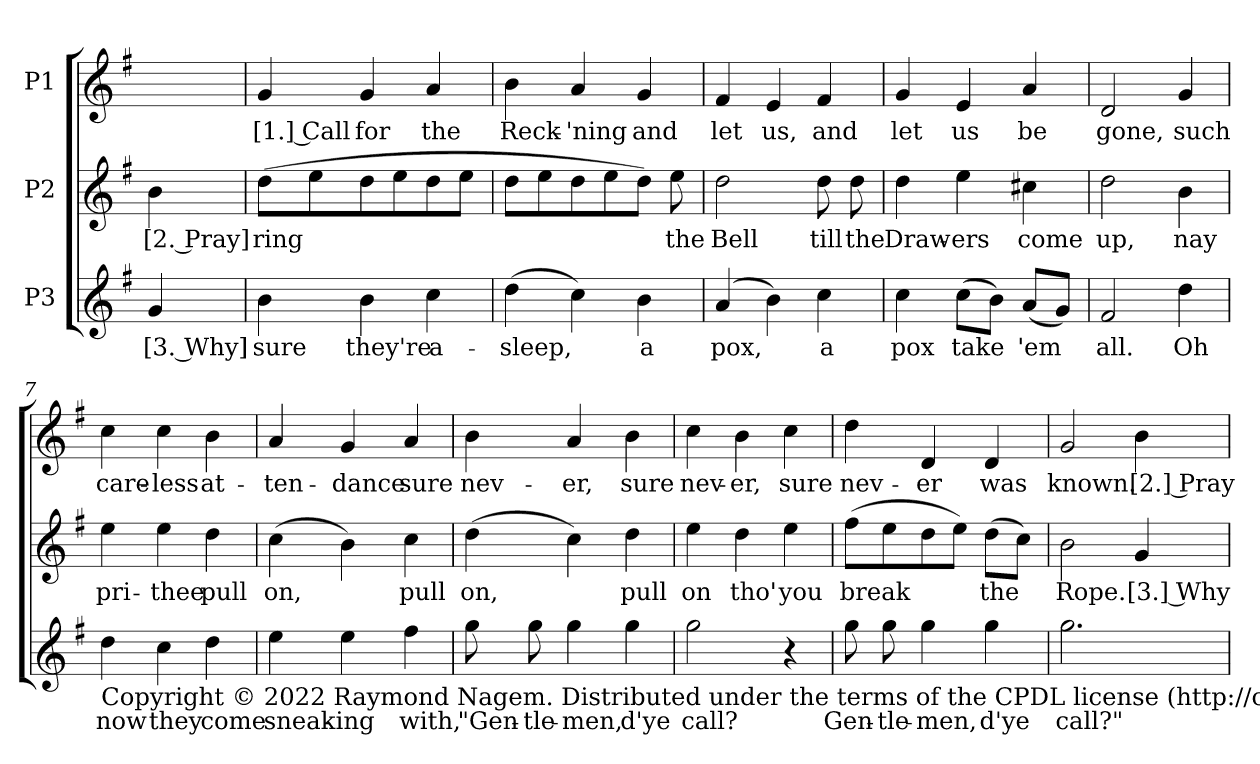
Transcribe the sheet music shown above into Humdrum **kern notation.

**kern	**text	**kern	**text	**kern	**text
*part3	*part3	*part2	*part2	*part1	*part1
*staff3	*staff3	*staff2	*staff2	*staff1	*staff1
*I"P3	*	*I"P2	*	*I"P1	*
*clefG2	*	*clefG2	*	*clefG2	*
*	*	*ITrd7c12	*	*	*
*k[f#]	*	*k[f#]	*	*k[f#]	*
*G:	*	*G:	*	*G:	*
=1	=1	=1	=1	=1	=1
!	!LO:LY:b	!	!LO:LY:b	!	!
4g/	[3. Why]	4B\	[2. Pray]	4ryy	.
=2	=2	=2	=2	=2	=2
!	!LO:LY:b	!	!LO:LY:b	!	!LO:LY:b
4b\	sure	(>8d\L	ring	4g/	[1.] Call
.	.	8e\	.	.	.
!	!LO:LY:b	!	!	!	!LO:LY:b
4b\	they're	8d\	.	4g/	for
.	.	8e\	.	.	.
!	!LO:LY:b	!	!	!	!LO:LY:b
4cc\	a-	8d\	.	4a/	the
.	.	8e\J	.	.	.
=3	=3	=3	=3	=3	=3
!	!LO:LY:b	!	!	!	!LO:LY:b
(>4dd\	-sleep,	8d\L	.	4b\	Reck-
.	.	8e\	.	.	.
!	!	!	!	!	!LO:LY:b
4cc\)	.	8d\	.	4a/	-'ning
.	.	8e\	.	.	.
!	!LO:LY:b	!	!	!	!LO:LY:b
4b\	a	8d\J)	.	4g/	and
!	!	!	!LO:LY:b	!	!
.	.	8e\	the	.	.
=4	=4	=4	=4	=4	=4
!	!LO:LY:b	!	!LO:LY:b	!	!LO:LY:b
(4a/	pox,	2d\	Bell	4f#/	let
!	!	!	!	!	!LO:LY:b
4b\)	.	.	.	4e/	us,
!	!LO:LY:b	!	!LO:LY:b	!	!LO:LY:b
4cc\	a	8d\	till	4f#/	and
!	!	!	!LO:LY:b	!	!
.	.	8d\	the	.	.
=5	=5	=5	=5	=5	=5
!	!LO:LY:b	!	!LO:LY:b	!	!LO:LY:b
4cc\	pox	4d\	Draw-	4g/	let
!	!LO:LY:b	!	!LO:LY:b	!	!LO:LY:b
(>8cc\L	take	4e\	-ers	4e/	us
8b\J)	.	.	.	.	.
!	!LO:LY:b	!	!LO:LY:b	!	!LO:LY:b
(<8a/L	'em	4c#X\	come	4a/	be
8g/J)	.	.	.	.	.
=6	=6	=6	=6	=6	=6
!	!LO:LY:b	!	!LO:LY:b	!	!LO:LY:b
2f#/	all.	2d\	up,	2d/	gone,
!	!LO:LY:b	!	!LO:LY:b	!	!LO:LY:b
4dd\	Oh	4B\	nay	4g/	such
!!LO:LB:g=z
=7	=7	=7	=7	=7	=7
!LO:TX:b:t=Copyright © 2022 Raymond Nagem. Distributed under the terms of the CPDL license (http&colon;//cpdl.org).	!	!	!	!	!
!	!LO:LY:b	!	!LO:LY:b	!	!LO:LY:b
4dd\	now	4e\	pri-	4cc\	care-
!	!LO:LY:b	!	!LO:LY:b	!	!LO:LY:b
4cc\	they	4e\	-thee	4cc\	-less
!	!LO:LY:b	!	!LO:LY:b	!	!LO:LY:b
4dd\	come	4d\	pull	4b\	at-
=8	=8	=8	=8	=8	=8
!	!LO:LY:b	!	!LO:LY:b	!	!LO:LY:b
4ee\	sneak-	(>4c\	on,	4a/	-ten-
!	!LO:LY:b	!	!	!	!LO:LY:b
4ee\	-ing	4B\)	.	4g/	-dance
!	!LO:LY:b	!	!LO:LY:b	!	!LO:LY:b
4ff#\	with,	4c\	pull	4a/	sure
=9	=9	=9	=9	=9	=9
!	!LO:LY:b	!	!LO:LY:b	!	!LO:LY:b
8gg\	"Gen-	(>4d\	on,	4b\	nev-
!	!LO:LY:b	!	!	!	!
8gg\	-tle-	.	.	.	.
!	!LO:LY:b	!	!	!	!LO:LY:b
4gg\	-men,	4c\)	.	4a/	-er,
!	!LO:LY:b	!	!LO:LY:b	!	!LO:LY:b
4gg\	d'ye	4d\	pull	4b\	sure
=10	=10	=10	=10	=10	=10
!	!LO:LY:b	!	!LO:LY:b	!	!LO:LY:b
2gg\	call?	4e\	on	4cc\	nev-
!	!	!	!LO:LY:b	!	!LO:LY:b
.	.	4d\	tho'	4b\	-er,
!	!	!	!LO:LY:b	!	!LO:LY:b
4r	.	4e\	you	4cc\	sure
=11	=11	=11	=11	=11	=11
!	!LO:LY:b	!	!LO:LY:b	!	!LO:LY:b
8gg\	Gen-	(>8f#\L	break	4dd\	nev-
!	!LO:LY:b	!	!	!	!
8gg\	-tle-	8e\	.	.	.
!	!LO:LY:b	!	!	!	!LO:LY:b
4gg\	-men,	8d\	.	4d/	-er
.	.	8e\J)	.	.	.
!	!LO:LY:b	!	!LO:LY:b	!	!LO:LY:b
4gg\	d'ye	(>8d\L	the	4d/	was
.	.	8c\J)	.	.	.
=12	=12	=12	=12	=12	=12
!	!LO:LY:b	!	!LO:LY:b	!	!LO:LY:b
2.gg\	call?"	2B\	Rope.	2g/	known.
!	!	!	!LO:LY:b	!	!LO:LY:b
.	.	4G/	[3.] Why	4b\	[2.] Pray
=	=	=	=	=	=
*-	*-	*-	*-	*-	*-
